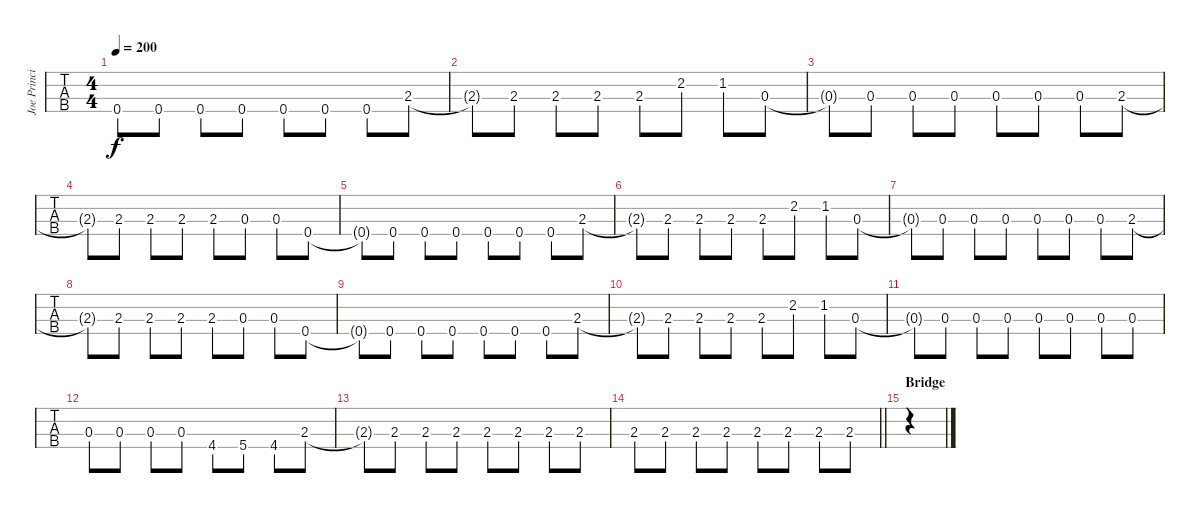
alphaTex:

\track ("Joe Principe - Bass" "Joe Princi") {instrument electricbassfinger}
\staff {tabs}
\tuning (Gb2 Db2 Ab1 Eb1) {hide}
\ts (4 4)
\tempo 200
\clef f4
\ks c
0.4{t}.8{dy f} 0.4.8 0.4.8 0.4.8 0.4.8 0.4.8 0.4.8 2.3.8 |
2.3{t}.8 2.3.8 2.3.8 2.3.8 2.3.8 2.2.8 1.2.8 0.3.8 |
0.3{t}.8 0.3.8 0.3.8 0.3.8 0.3.8 0.3.8 0.3.8 2.3.8 |
2.3{t}.8 2.3.8 2.3.8 2.3.8 2.3.8 0.3.8 0.3.8 0.4.8 |
0.4{t}.8 0.4.8 0.4.8 0.4.8 0.4.8 0.4.8 0.4.8 2.3.8 |
2.3{t}.8 2.3.8 2.3.8 2.3.8 2.3.8 2.2.8 1.2.8 0.3.8 |
0.3{t}.8 0.3.8 0.3.8 0.3.8 0.3.8 0.3.8 0.3.8 2.3.8 |
2.3{t}.8 2.3.8 2.3.8 2.3.8 2.3.8 0.3.8 0.3.8 0.4.8 |
0.4{t}.8 0.4.8 0.4.8 0.4.8 0.4.8 0.4.8 0.4.8 2.3.8 |
2.3{t}.8 2.3.8 2.3.8 2.3.8 2.3.8 2.2.8 1.2.8 0.3.8 |
0.3{t}.8 0.3.8 0.3.8 0.3.8 0.3.8 0.3.8 0.3.8 0.3.8 |
0.3.8 0.3.8 0.3.8 0.3.8 4.4.8 5.4.8 4.4.8 2.3.8 |
2.3{t}.8 2.3.8 2.3.8 2.3.8 2.3.8 2.3.8 2.3.8 2.3.8 |
\barLineRight lightlight
2.3.8 2.3.8 2.3.8 2.3.8 2.3.8 2.3.8 2.3.8 2.3.8 |
\section ("" "Bridge")
